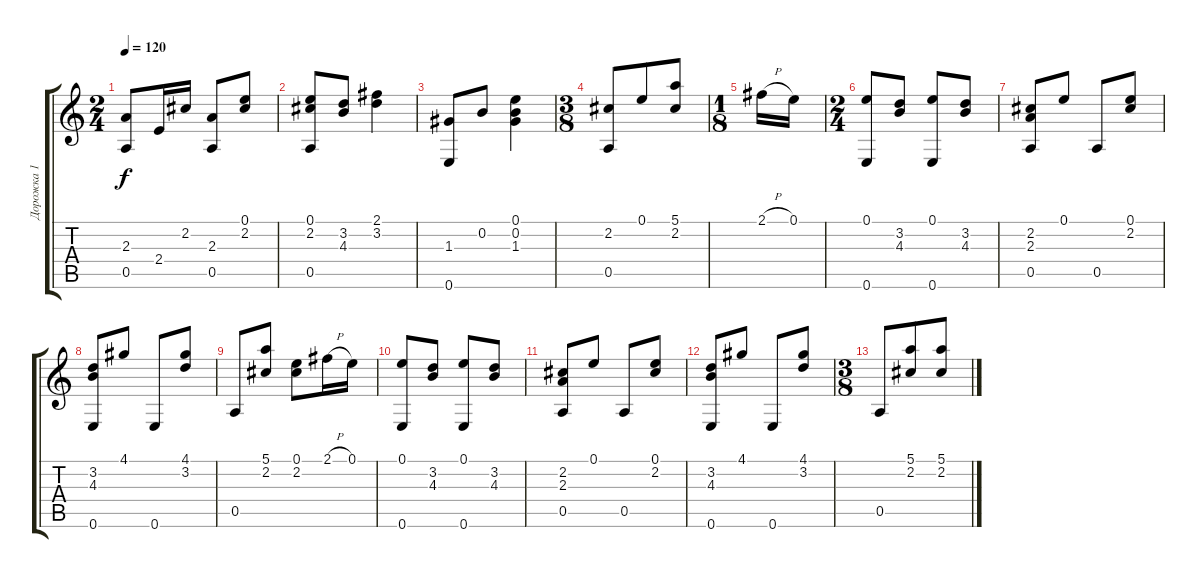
\track ("Дорожка 1" "Дорожка 1") {instrument acousticguitarnylon}
\staff {score tabs}
\tuning (E4 B3 G3 D3 A2 E2) {hide}
\ts (2 4)
\tempo 120
\clef g2
\ks c
(2.3 0.5).8{dy f} 2.4.16 2.2.16 (2.3 0.5).8 (0.1 2.2).8 |
(0.1 2.2 0.5).8 (3.2 4.3).8 (2.1 3.2).4 |
(1.3 0.6).8 0.2.8 (0.1 0.2 1.3).4 |
\ts (3 8)
(2.2 0.5).8 0.1.8 (5.1 2.2).8 |
\ts (1 8)
2.1{h}.16 0.1.16 |
\ts (2 4)
(0.1 0.6).8 (3.2 4.3).8 (0.1 0.6).8 (3.2 4.3).8 |
(2.2 2.3 0.5).8 0.1.8 0.5.8 (0.1 2.2).8 |
(3.2 4.3 0.6).8 4.1.8 0.6.8 (4.1 3.2).8 |
0.5.8 (5.1 2.2).8 (0.1 2.2).8 2.1{h}.16 0.1.16 |
(0.1 0.6).8 (3.2 4.3).8 (0.1 0.6).8 (3.2 4.3).8 |
(2.2 2.3 0.5).8 0.1.8 0.5.8 (0.1 2.2).8 |
(3.2 4.3 0.6).8 4.1.8 0.6.8 (4.1 3.2).8 |
\ts (3 8)
0.5.8 (5.1 2.2).8 (5.1 2.2).8
